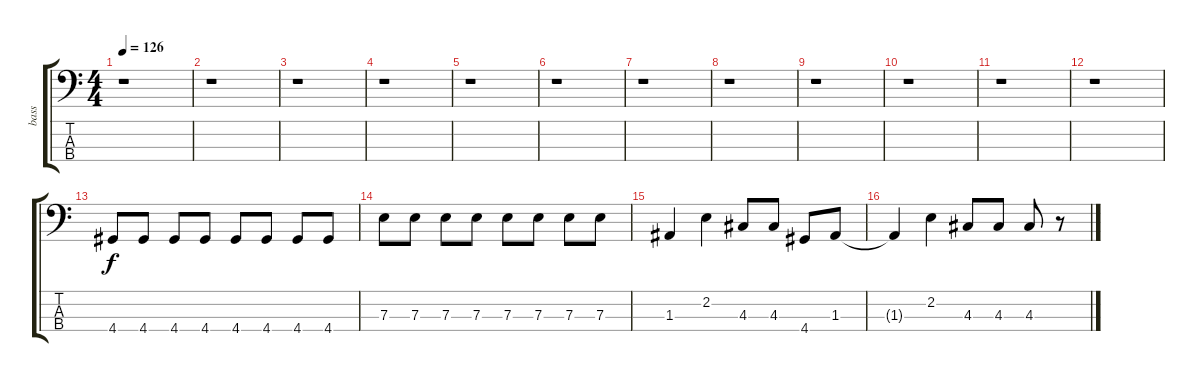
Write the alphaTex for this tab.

\track ("bass" "bass") {instrument electricbasspick}
\staff {score tabs}
\tuning (G2 D2 A1 E1) {hide}
\ts (4 4)
\tempo 126
\clef f4
\ks c
r.1{dy f instrument electricbasspick} |
r.1 |
r.1 |
r.1 |
r.1 |
r.1 |
r.1 |
r.1 |
r.1 |
r.1 |
r.1 |
r.1 |
4.4.8 4.4.8 4.4.8 4.4.8 4.4.8 4.4.8 4.4.8 4.4.8 |
7.3.8 7.3.8 7.3.8 7.3.8 7.3.8 7.3.8 7.3.8 7.3.8 |
1.3.4 2.2.4 4.3.8 4.3.8 4.4.8 1.3.8 |
1.3{t}.4 2.2.4 4.3.8 4.3.8 4.3.8 r.8
